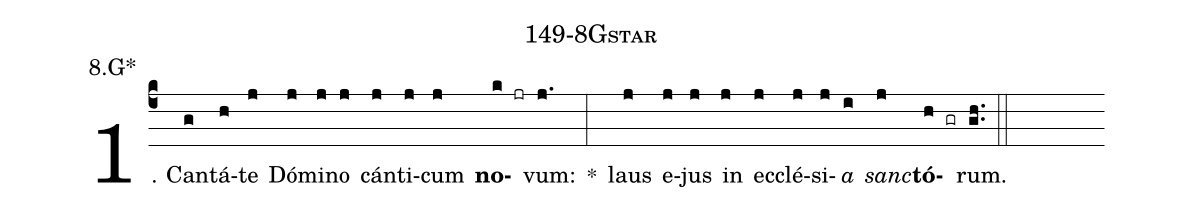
name: 149-8Gstar;
annotation: 8.G*;
%%
(c4)1. Can(g)tá(h)te(j) Dó(j)mi(j)no(j) cán(j)ti(j)cum(j) <b>no</b>(k jr)vum:(j.) *(:) laus(j) e(j)jus(j) in(j) ec(j)clé(j)si(j)<i>a</i>(i) <i>sanc</i>(j)<b>tó</b>(h gr)rum.(gh..) (::)
